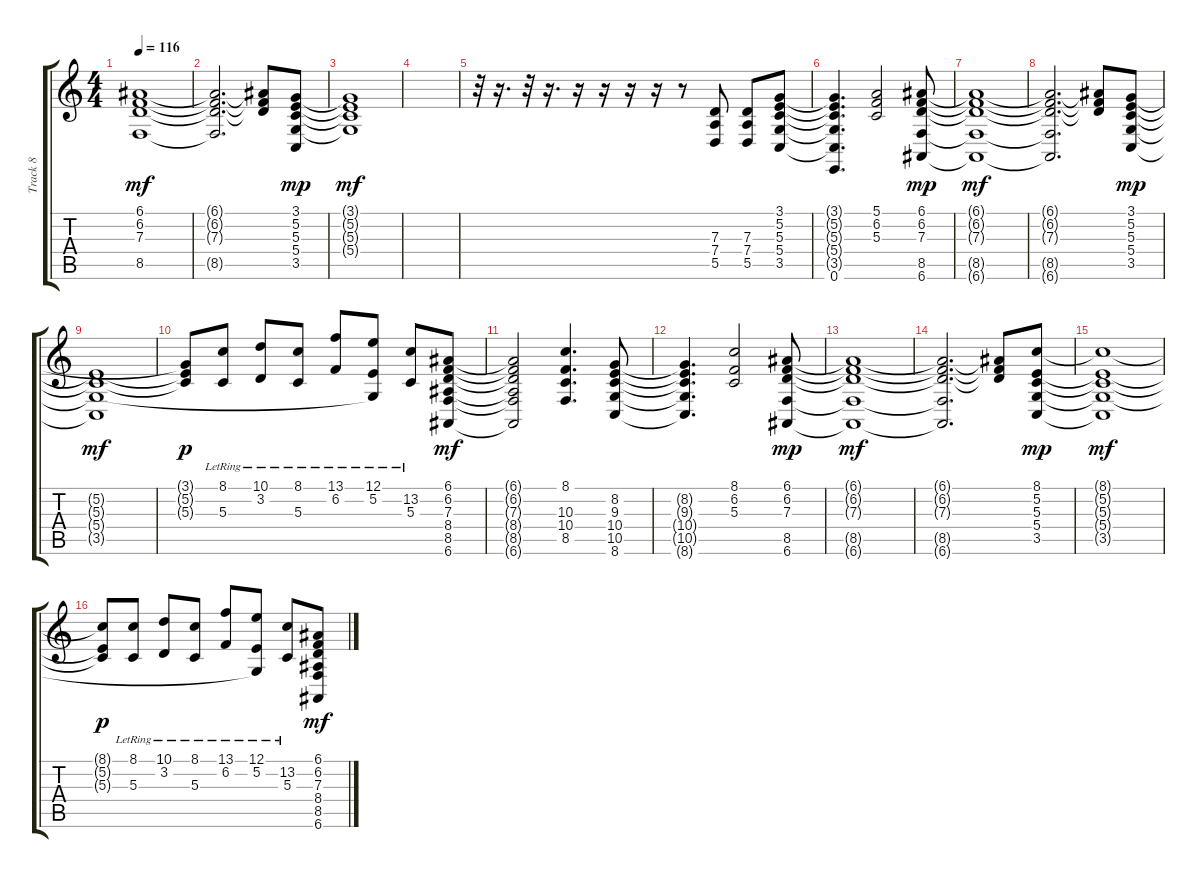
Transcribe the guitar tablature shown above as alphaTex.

\track ("Track 8" "Track 8") {instrument stringensemble1}
\staff {score tabs}
\tuning (E4 B3 G3 D3 A2 E2) {hide}
\ts (4 4)
\tempo 116
\clef g2
\ks c
(6.1{t} 6.2{t} 7.3{t} 8.5{t}).1{dy mf} |
(6.1{t} 6.2{t} 7.3{t} 8.5{t}).2{d} (6.1{t} 6.2{t} 7.3{t}).8 (3.1 5.2 5.3 5.4 3.5).8{dy mp} |
(3.1{t} 5.2{t} 5.3{t} 5.4{t}).1{dy mf} |
|
r.32 r.16{d} r.32 r.16{d} r.16 r.16 r.16 r.16 r.8 (7.3 7.4 5.5).8 (7.3 7.4 5.5).8 (3.1 5.2 5.3 5.4 3.5).8 |
(3.1{t} 5.2{t} 5.3{t} 5.4{t} 3.5{t} 0.6).4{d} (5.1 6.2 5.3).2 (6.1 6.2 7.3 8.5 6.6).8{dy mp} |
(6.1{t} 6.2{t} 7.3{t} 8.5{t} 6.6{t}).1{dy mf} |
(6.1{t} 6.2{t} 7.3{t} 8.5{t} 6.6{t}).2{d} (6.1{t} 6.2{t} 7.3{t}).8 (3.1 5.2 5.3 5.4 3.5).8{dy mp} |
(5.2{t} 5.3{t} 5.4{t} 3.5{t}).1{dy mf} |
(3.1{t} 5.2{t} 5.3{t}).8{dy p} (8.1{lr} 5.3).8 (10.1{lr} 3.2).8 (8.1{lr} 5.3).8 (13.1{lr} 6.2).8 (12.1{lr} 5.2 5.4{t}).8 (13.2{lr} 5.3).8 (6.1 6.2 7.3 8.4 8.5 6.6).8{dy mf} |
(6.1{t} 6.2{t} 7.3{t} 8.4{t} 8.5{t} 6.6{t}).2 (8.1 10.3 10.4 8.5).4{d} (8.2 9.3 10.4 10.5 8.6).8 |
(8.2{t} 9.3{t} 10.4{t} 10.5{t} 8.6{t}).4{d} (8.1 6.2 5.3).2 (6.1 6.2 7.3 8.5 6.6).8{dy mp} |
(6.1{t} 6.2{t} 7.3{t} 8.5{t} 6.6{t}).1{dy mf} |
(6.1{t} 6.2{t} 7.3{t} 8.5{t} 6.6{t}).2{d} (6.1{t} 6.2{t} 7.3{t}).8 (8.1 5.2 5.3 5.4 3.5).8{dy mp} |
(8.1{t} 5.2{t} 5.3{t} 5.4{t} 3.5{t}).1{dy mf} |
(8.1{t} 5.2{t} 5.3{t}).8{dy p} (8.1{lr} 5.3).8 (10.1{lr} 3.2).8 (8.1{lr} 5.3).8 (13.1{lr} 6.2).8 (12.1{lr} 5.2 5.4{t}).8 (13.2{lr} 5.3).8 (6.1 6.2 7.3 8.4 8.5 6.6).8{dy mf}
